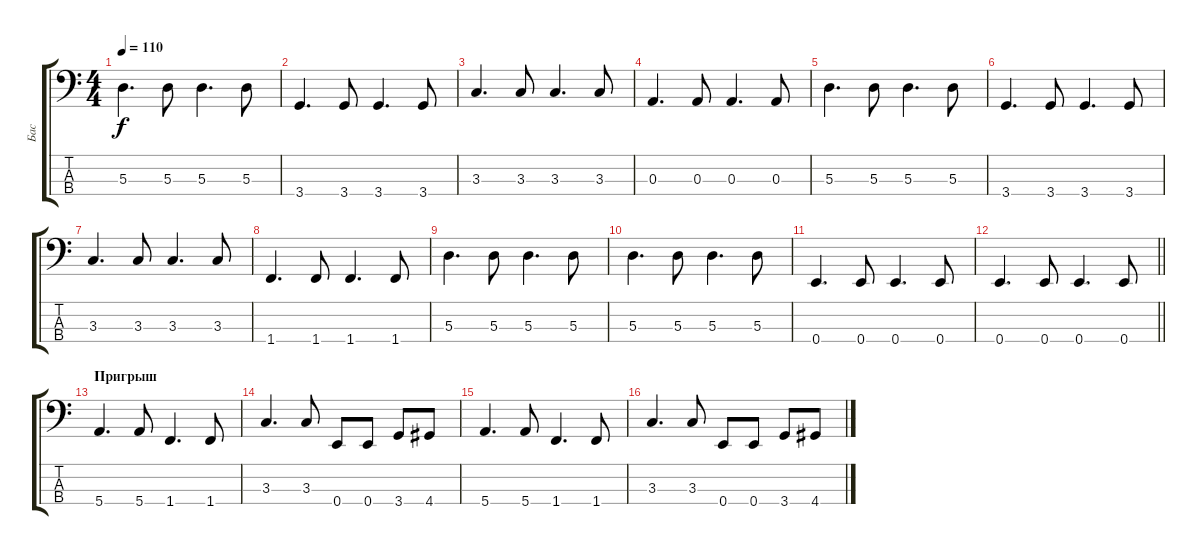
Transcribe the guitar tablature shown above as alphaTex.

\track ("Бас" "Бас") {instrument electricbassfinger}
\staff {score tabs}
\tuning (G2 D2 A1 E1) {hide}
\ts (4 4)
\tempo 110
\clef f4
\ks c
5.3.4{d dy f} 5.3.8 5.3.4{d} 5.3.8 |
3.4.4{d} 3.4.8 3.4.4{d} 3.4.8 |
3.3.4{d} 3.3.8 3.3.4{d} 3.3.8 |
0.3.4{d} 0.3.8 0.3.4{d} 0.3.8 |
5.3.4{d} 5.3.8 5.3.4{d} 5.3.8 |
3.4.4{d} 3.4.8 3.4.4{d} 3.4.8 |
3.3.4{d} 3.3.8 3.3.4{d} 3.3.8 |
1.4.4{d} 1.4.8 1.4.4{d} 1.4.8 |
5.3.4{d} 5.3.8 5.3.4{d} 5.3.8 |
5.3.4{d} 5.3.8 5.3.4{d} 5.3.8 |
0.4.4{d} 0.4.8 0.4.4{d} 0.4.8 |
\barLineRight lightlight
0.4.4{d} 0.4.8 0.4.4{d} 0.4.8 |
\section ("" "Пригрыш")
5.4.4{d} 5.4.8 1.4.4{d} 1.4.8 |
3.3.4{d} 3.3.8 0.4.8 0.4.8 3.4.8 4.4.8 |
5.4.4{d} 5.4.8 1.4.4{d} 1.4.8 |
3.3.4{d} 3.3.8 0.4.8 0.4.8 3.4.8 4.4.8
